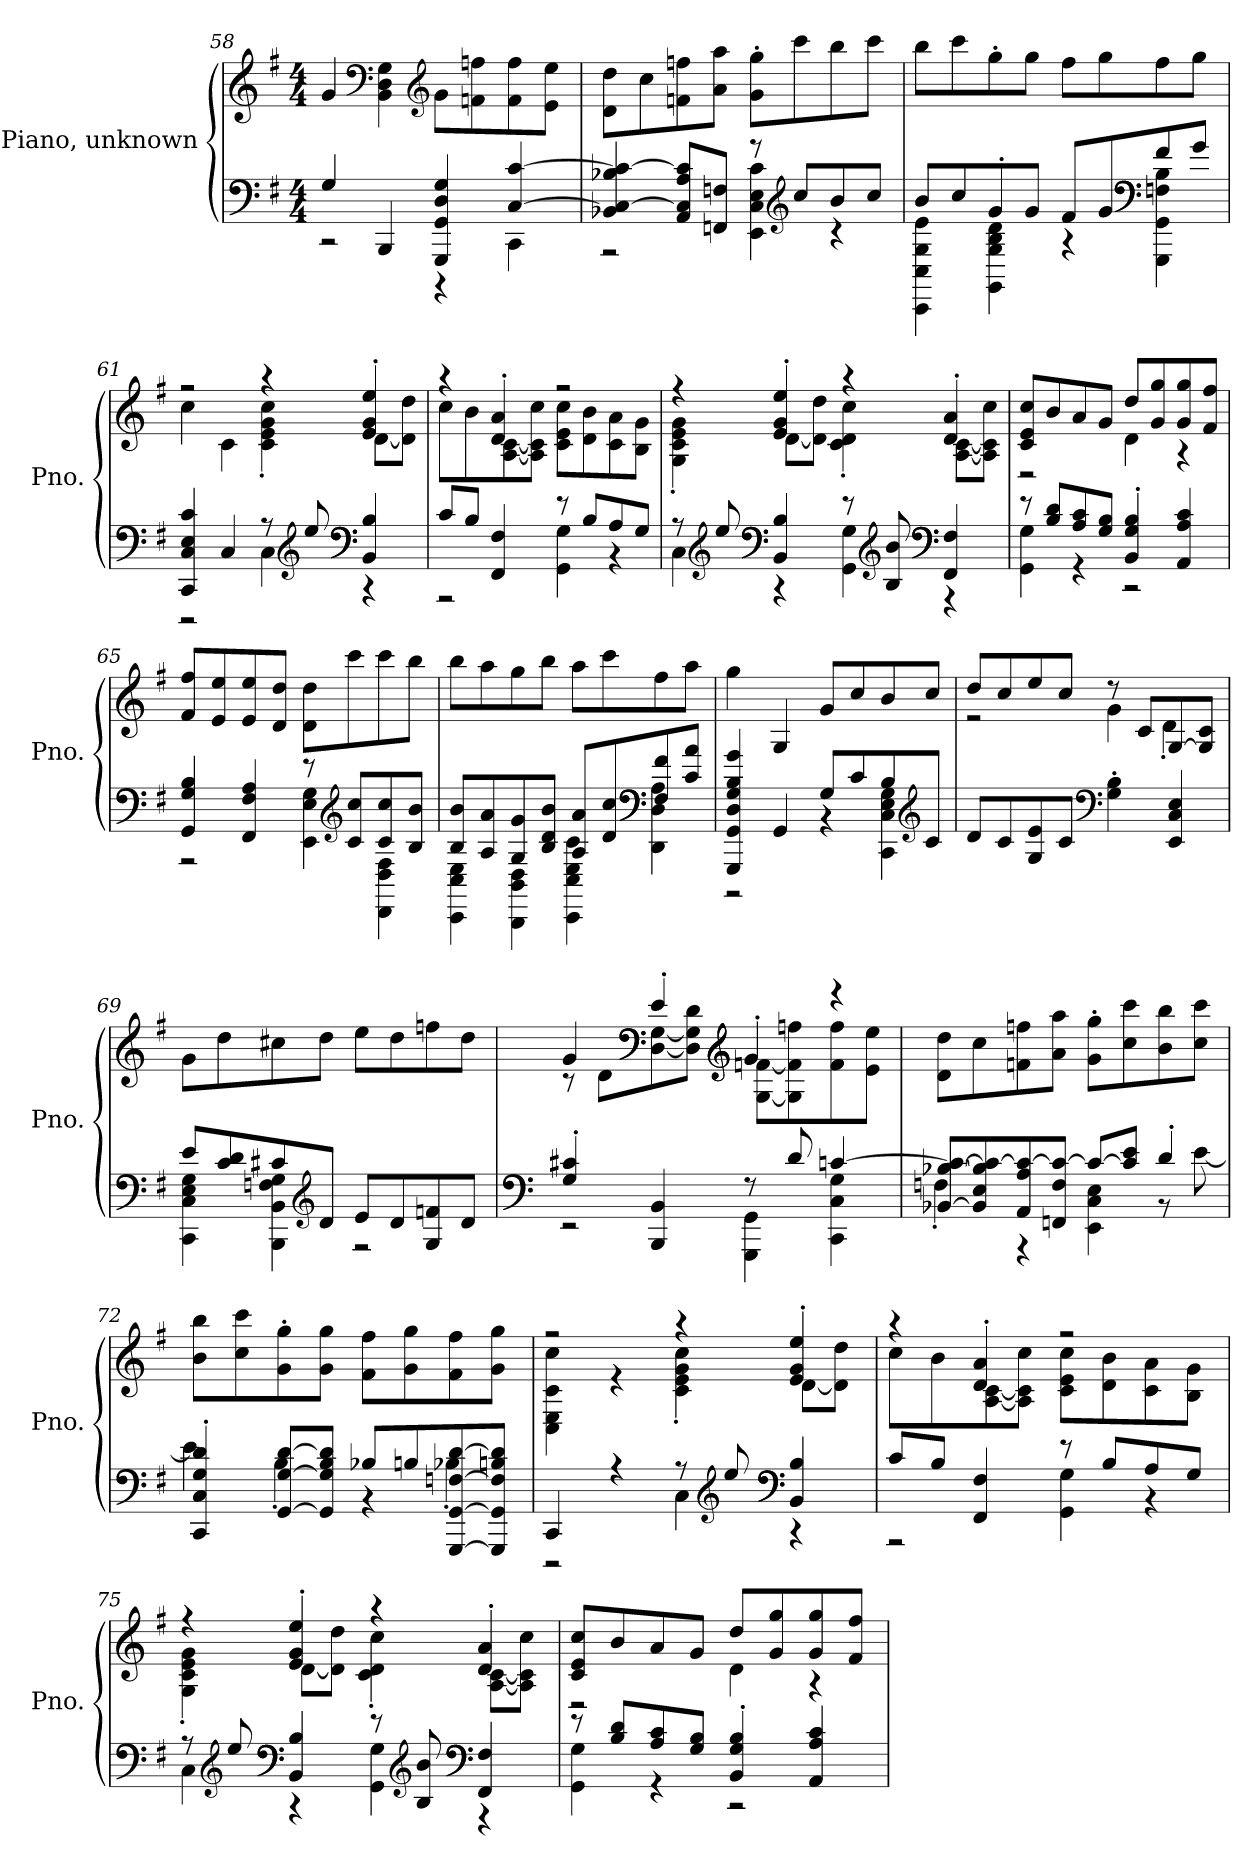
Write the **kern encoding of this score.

**kern	**kern
*part1	*part1
*staff2	*staff1
*I"Piano, unknown	*
*I'Pno.	*
*clefF4	*clefG2
*k[f#]	*k[f#]
*M4/4	*M4/4
=58	=58
*^	*
4G/	2r	4g/
*	*	*clefF4
4BBB/	.	4BB\ 4D\ 4G\
*	*	*clefG2
4GGG/ 4GG/ 4D/ 4G/	4r	8g\L
.	.	8fn\ 8ffn\
[4C/ [4c/	4CC\	8f\ 8ff\
.	.	8e\ 8ee\J
!!LO:LB:g=z
=59	=59	=59
4BB-X/ 4C/_ 4B-X/ 4c/_	2r	8d\ 8dd\L
.	.	8cc\
8AA/ 8C/] 8A/ 8c/]L	.	8fn\ 8ffn\
8FFn/ 8Fn/J	.	8a\ 8aa\J
8r	4EE\ 4C\ 4E\ 4c\	8g\' 8gg\'L
*clefG2	*	*
8cc/L	.	8ccc\
8b/	4r	8bb\
8cc/J	.	8ccc\J
=60	=60	=60
8b/L	4CC\ 4C\ 4G\ 4e\	8bb\L
8cc/	.	8ccc\
8g'/	4GG\ 4G\ 4B\ 4d\	8gg'\
8g/J	.	8gg\J
8f#/L	4r	8ff#\L
8g/	.	8gg\
*clefF4	*	*
8f#/	4GGG\ 4GG\ 4Fn\ 4B\	8ff#\
8g/J	.	8gg\J
=61	=61	=61
*	*	*^
4CC/ 4C/ 4E/ 4c/	2r	2r	4cc\
4C/	.	.	4c\
8r	4C\	4r	4c\' 4e\' 4g\' 4cc\'
*clefG2	*	*	*
8ee/	.	.	.
*clefF4	*	*	*
4BB/ 4B/	4r	4e/' 4g/' 4ee/'	[8d\L
.	.	.	8d\] 8dd\J
!!LO:LB:g=z	!!
=62	=62	=62	=62
8c/L	2r	4r	8cc\L
8B/J	.	.	8b\
4FF#/ 4F#/	.	4d/' 4a/'	[8A\ [8c\
.	.	.	8A\] 8c\] 8cc\J
8r	4GG\ 4G\	2r	8c\ 8e\ 8cc\L
8B/L	.	.	8d\ 8b\
8A/	4r	.	8c\ 8a\
8G/J	.	.	8B\ 8g\J
=63	=63	=63	=63
8r	4C\	4r	4G\' 4c\' 4e\' 4g\'
*clefG2	*	*	*
8ee/	.	.	.
*clefF4	*	*	*
4BB/ 4B/	4r	4e/' 4g/' 4ee/'	[8d\L
.	.	.	8d\] 8dd\J
8r	4GG\ 4G\	4r	4c\' 4d\' 4cc\'
*clefG2	*	*	*
8B/ 8b/	.	.	.
*clefF4	*	*	*
4FF#/ 4F#/	4r	4d/' 4a/'	[8A\ [8c\L
.	.	.	8A\] 8c\] 8cc\J
=64	=64	=64	=64
8r	4GG\ 4G\	8c/ 8e/ 8cc/L	2r
8B/ 8d/L	.	8b/	.
8A/ 8c/	4r	8a/	.
8G/ 8B/J	.	8g/J	.
4BB/' 4G/' 4B/'	2r	8dd/L	4d\
.	.	8g/ 8gg/	.
4AA/ 4A/ 4c/	.	8g/ 8gg/	4r
.	.	8f#/ 8ff#/J	.
*	*	*v	*v
!!LO:LB:g=z
=65	=65	=65
4GG/ 4G/ 4B/	2r	8f#/ 8ff#/L
.	.	8e/ 8ee/
4FF#/ 4F#/ 4A/	.	8e/ 8ee/
.	.	8d/ 8dd/J
8r	4EE\ 4E\ 4G\	8d\ 8dd\L
*clefG2	*	*
8c/ 8cc/L	.	8ccc\
8c/ 8cc/	4DD\ 4D\ 4F#\	8ccc\
8B/ 8b/J	.	8bb\J
=66	=66	=66
8B/ 8b/L	4CC\ 4C\ 4E\	8bb\L
8A/ 8a/	.	8aa\
8G/ 8g/	4BBB\ 4BB\ 4D\	8gg\
8B/ 8d/ 8b/J	.	8bb\J
8A/ 8a/L	4CC\ 4C\ 4E\ 4c\	8aa\L
8d/ 8cc/	.	8ccc\
*clefF4	*	*
8F#/ 8f#/	4DD\ 4D\ 4A\	8ff#\
8c/ 8a/J	.	8aa\J
=67	=67	=67
4GGG/ 4GG/ 4D/ 4G/ 4B/ 4g/	2r	4gg\
4GG/	.	4G/
8G/L	4r	8g/L
8c/	.	8cc/
8B/	4CC\ 4C\ 4E\ 4G\	8b/
*clefG2	*	*
8c/J	.	8cc/J
*v	*v	*
!!LO:LB:g=z
=68	=68
*	*^
8d/L	8dd/L	2r
8c/	8cc/	.
8G/ 8e/	8ee/	.
8c/J	8cc/J	.
*clefF4	*	*
4G\' 4B\'	8r	4g\
.	8c/L	.
4EE/ 4C/ 4E/	[8G/	4d'\
.	8G/] 8c/J	.
*	*v	*v
=69	=69
*^	*
8e/L	4CC\ 4C\ 4E\ 4G\	8g\L
8c/ 8d/	.	8dd\
8c#X/	4BBB\ 4BB\ 4Fn\ 4G\	8cc#X\
*clefG2	*	*
8d/J	.	8dd\J
8e/L	2r	8ee\L
8d/	.	8dd\
8G/ 8fn/	.	8ffn\
8d/J	.	8dd\J
=70	=70	=70
*clefF4	*	*
*	*	*^
4G/' 4c#X/'	2r	4g/	8r
.	.	.	8d\L
*	*	*clefF4	*
4BBB/ 4BB/	.	4e'/	[8D\ [8G\
.	.	.	8D\] 8G\] 8d\J
*	*	*clefG2	*
8r	4GGG\ 4GG\	4g'/	[8G\ [8fn\L
8d/	.	.	8G\] 8f\] 8ffn\
[4cn/	4CC\ 4C\ 4G\	4r	8f\ 8ff\
.	.	.	8e\ 8ee\J
*	*	*v	*v
!!LO:LB:g=z
=71	=71	=71
[8BB-X/ [8B-X/ 8c/_L	4Fn'\	8d\ 8dd\L
8BB-/] 8E/ 8B-/] 8c/_	.	8cc\
8AA/ 8A/ 8c/_	4r	8fn\ 8ffn\
8FFn/ 8F/ 8c/_J	.	8a\ 8aa\J
8c/L_	4EE\ 4C\ 4E\	8g\' 8gg\'L
8c/] 8e/J	.	8cc\ 8ccc\
4d'/	8r	8b\ 8bb\
.	[8e\	8cc\ 8ccc\J
=72	=72	=72
4CC/' 4C/' 4G/' 4d/'	4e\]	8b\ 8bb\L
.	.	8cc\ 8ccc\
[8GG/ [8G/ [8d/L	4B'\	8g\' 8gg\'
8GG/] 8G/] 8B/ 8d/]J	.	8g\ 8gg\J
8B-X/L	4r	8f#\ 8ff#\L
8Bn/	.	8g\ 8gg\
[8GGG/ [8GG/ [8Fn/ [8d/	4B-X'\	8f#\ 8ff#\
8GGG/] 8GG/] 8F/] 8Bn/ 8d/]J	.	8g\ 8gg\J
=73	=73	=73
*	*	*^
4CC/	2r	2r	4C\ 4E\ 4c\ 4cc\
4r	.	.	4r
8r	4C\	4r	4c\' 4e\' 4g\' 4cc\'
*clefG2	*	*	*
8ee/	.	.	.
*clefF4	*	*	*
4BB/ 4B/	4r	4e/' 4g/' 4ee/'	[8d\L
.	.	.	8d\] 8dd\J
!!LO:PB:g=z	!!
=74	=74	=74	=74
8c/L	2r	4r	8cc\L
8B/J	.	.	8b\
4FF#/ 4F#/	.	4d/' 4a/'	[8A\ [8c\
.	.	.	8A\] 8c\] 8cc\J
8r	4GG\ 4G\	2r	8c\ 8e\ 8cc\L
8B/L	.	.	8d\ 8b\
8A/	4r	.	8c\ 8a\
8G/J	.	.	8B\ 8g\J
=75	=75	=75	=75
8r	4C\	4r	4G\' 4c\' 4e\' 4g\'
*clefG2	*	*	*
8ee/	.	.	.
*clefF4	*	*	*
4BB/ 4B/	4r	4e/' 4g/' 4ee/'	[8d\L
.	.	.	8d\] 8dd\J
8r	4GG\ 4G\	4r	4c\' 4d\' 4cc\'
*clefG2	*	*	*
8B/ 8b/	.	.	.
*clefF4	*	*	*
4FF#/ 4F#/	4r	4d/' 4a/'	[8A\ [8c\L
.	.	.	8A\] 8c\] 8cc\J
=76	=76	=76	=76
8r	4GG\ 4G\	8c/ 8e/ 8cc/L	2r
8B/ 8d/L	.	8b/	.
8A/ 8c/	4r	8a/	.
8G/ 8B/J	.	8g/J	.
4BB/' 4G/' 4B/'	2r	8dd/L	4d\
.	.	8g/ 8gg/	.
4AA/ 4A/ 4c/	.	8g/ 8gg/	4r
.	.	8f#/ 8ff#/J	.
*v	*v	*	*
*	*v	*v
=	=
*-	*-
